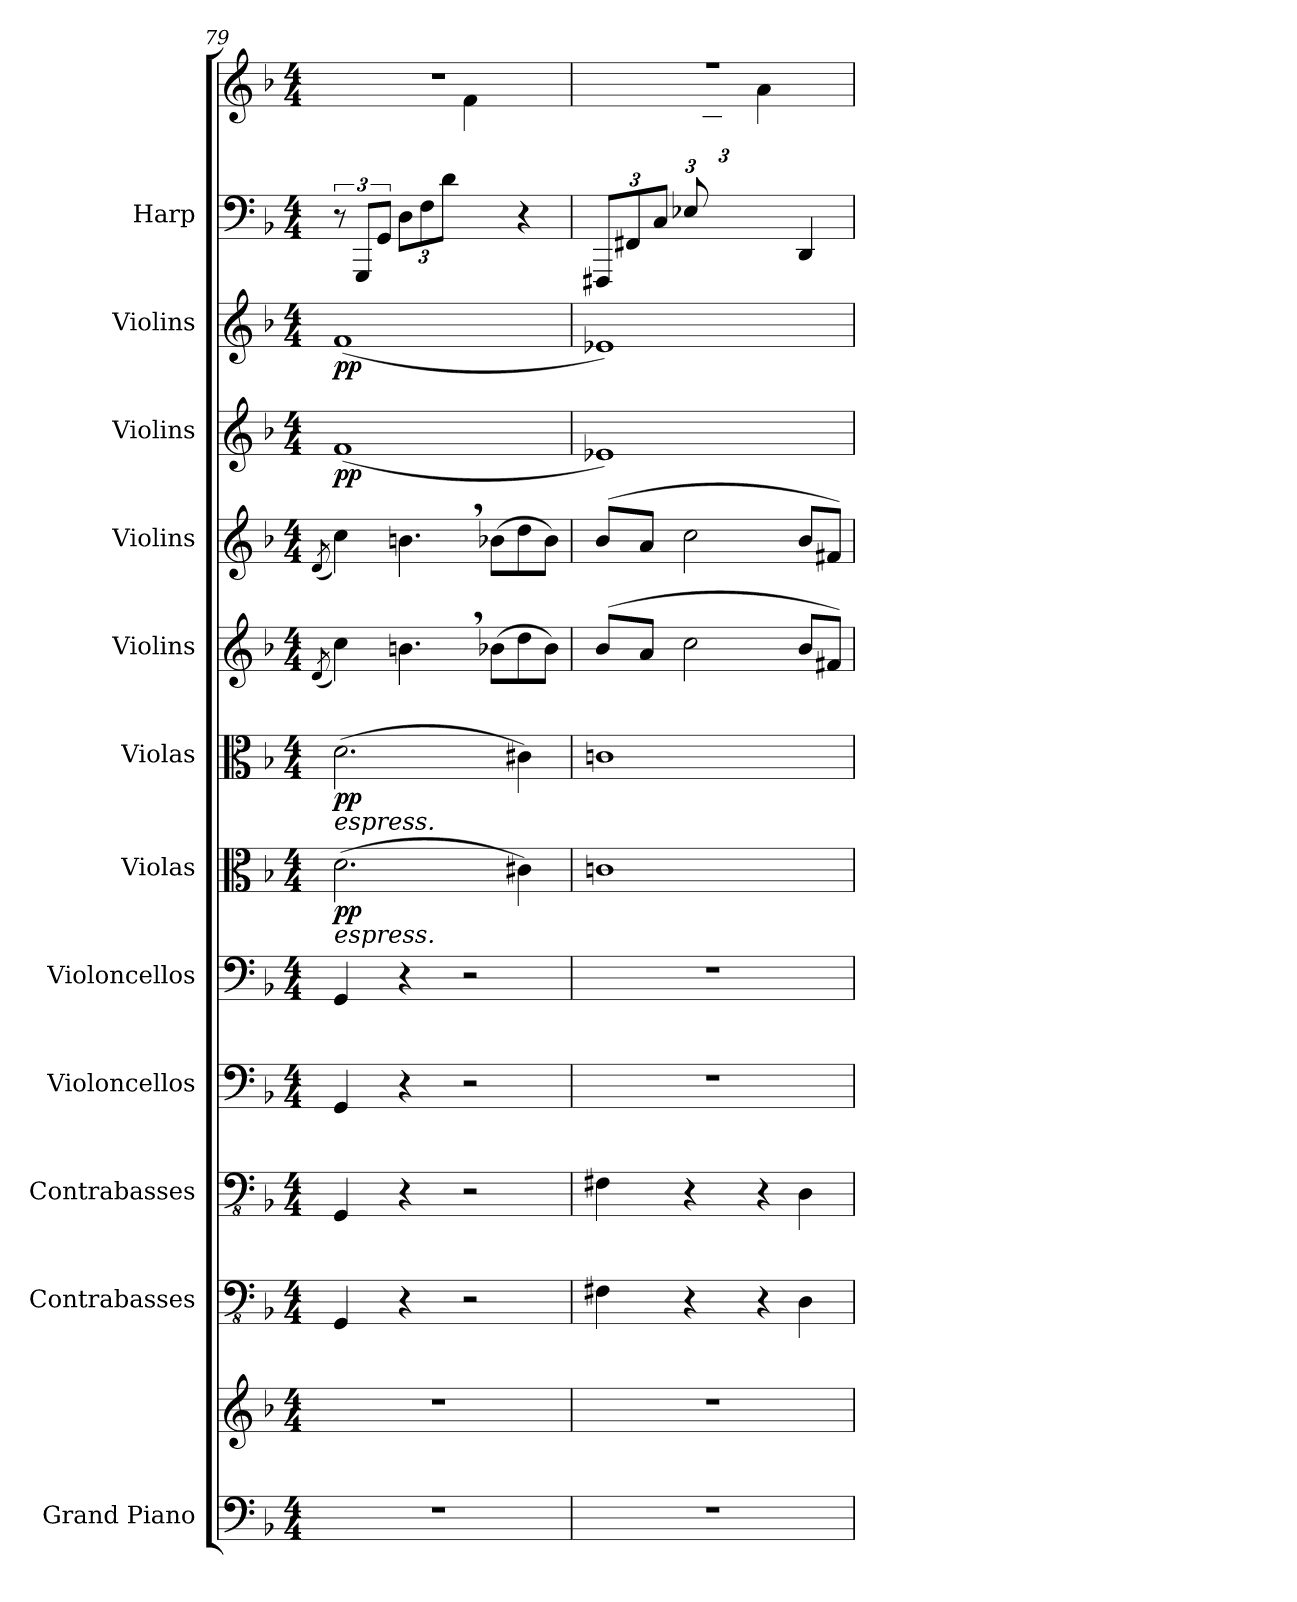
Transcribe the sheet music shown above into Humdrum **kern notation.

**kern	**kern	**kern	**kern	**kern	**kern	**kern	**dynam	**kern	**dynam	**kern	**kern	**kern	**dynam	**kern	**dynam	**kern	**kern
*part12	*part12	*part11	*part10	*part9	*part8	*part7	*part7	*part6	*part6	*part5	*part4	*part3	*part3	*part2	*part2	*part1	*part1
*staff14	*staff13	*staff12	*staff11	*staff10	*staff9	*staff8	*staff8	*staff7	*staff7	*staff6	*staff5	*staff4	*staff4	*staff3	*staff3	*staff2	*staff1
*I"Grand Piano	*	*I"Contrabasses	*I"Contrabasses	*I"Violoncellos	*I"Violoncellos	*I"Violas	*	*I"Violas	*	*I"Violins	*I"Violins	*I"Violins	*	*I"Violins	*	*I"Harp	*
*I'Pno.	*	*I'Cbs.	*I'Cbs.	*I'Vcs.	*I'Vcs.	*I'Vlas.	*	*I'Vlas.	*	*I'Vlns.	*I'Vlns.	*I'Vlns.	*	*I'Vlns.	*	*I'Hrp.	*
*clefF4	*clefG2	*clefFv4	*clefFv4	*clefF4	*clefF4	*clefC3	*	*clefC3	*	*clefG2	*clefG2	*clefG2	*	*clefG2	*	*clefF4	*clefG2
*k[b-]	*k[b-]	*k[b-]	*k[b-]	*k[b-]	*k[b-]	*k[b-]	*	*k[b-]	*	*k[b-]	*k[b-]	*k[b-]	*	*k[b-]	*	*k[b-]	*k[b-]
*M4/4	*M4/4	*M4/4	*M4/4	*M4/4	*M4/4	*M4/4	*	*M4/4	*	*M4/4	*M4/4	*M4/4	*	*M4/4	*	*M4/4	*M4/4
=79	=79	=79	=79	=79	=79	=79	=79	=79	=79	=79	=79	=79	=79	=79	=79	=79	=79
.	.	.	.	.	.	.	.	.	.	(>8qd/	(>8qd/	.	.	.	.	.	.
*	*	*	*	*	*	*	*	*	*	*	*	*	*	*	*	*	*^
!	!	!	!	!	!	!	!	!LO:TX:b:i:t=espress.	!	!	!	!	!	!	!	!	!	!
!	!	!	!	!	!	!LO:TX:b:i:t=espress.	!	!	!	!	!	!	!	!	!	!	!	!
!	!	!	!	!	!	!	!LO:DY:b	!	!LO:DY:b	!	!	!	!LO:DY:b	!	!LO:DY:b	!	!	!
1r	1r	4GGG/	4GGG/	4GG/	4GG/	(2.d\	pp	(2.d\	pp	4cc\)	4cc\)	(1f	pp	(1f	pp	12r	1r	2ryy
.	.	.	.	.	.	.	.	.	.	.	.	.	.	.	.	12GGG/L	.	.
.	.	.	.	.	.	.	.	.	.	.	.	.	.	.	.	12GG/J	.	.
*	*	*	*	*	*	*	*	*	*	*	*	*	*	*	*	*Xbrackettup	*	*
.	.	4r	4r	4r	4r	.	.	.	.	4.bn,\	4.bn,\	.	.	.	.	12D\L	.	.
.	.	.	.	.	.	.	.	.	.	.	.	.	.	.	.	12F\	.	.
.	.	.	.	.	.	.	.	.	.	.	.	.	.	.	.	12d\J	.	.
.	.	2r	2r	2r	2r	.	.	.	.	.	.	.	.	.	.	4ryy	.	4f\
.	.	.	.	.	.	.	.	.	.	(8b-X\L	(8b-X\L	.	.	.	.	.	.	.
.	.	.	.	.	.	4c#X\)	.	4c#X\)	.	8dd\	8dd\	.	.	.	.	4r	.	4ryy
.	.	.	.	.	.	.	.	.	.	8b-\J)	8b-\J)	.	.	.	.	.	.	.
=80	=80	=80	=80	=80	=80	=80	=80	=80	=80	=80	=80	=80	=80	=80	=80	=80	=80	=80
1r	1r	4FF#X\	4FF#X\	1r	1r	1cn	.	1cn	.	(8b-/L	(8b-/L	1e-X)	.	1e-X)	.	12FFF#X/L	1r	3ryy
.	.	.	.	.	.	.	.	.	.	.	.	.	.	.	.	12FF#X/	.	.
.	.	.	.	.	.	.	.	.	.	8a/J	8a/J	.	.	.	.	.	.	.
.	.	.	.	.	.	.	.	.	.	.	.	.	.	.	.	12C/J	.	.
.	.	4r	4r	.	.	.	.	.	.	2cc\	2cc\	.	.	.	.	12E-X/L	.	.
.	.	.	.	.	.	.	.	.	.	.	.	.	.	.	.	12%5ryy	.	12c\
.	.	.	.	.	.	.	.	.	.	.	.	.	.	.	.	.	.	12e-X\J
.	.	4r	4r	.	.	.	.	.	.	.	.	.	.	.	.	.	.	4a\
.	.	4DD\	4DD\	.	.	.	.	.	.	8b-/L	8b-/L	.	.	.	.	4DD/	.	4ryy
.	.	.	.	.	.	.	.	.	.	8f#X/J)	8f#X/J)	.	.	.	.	.	.	.
*	*	*	*	*	*	*	*	*	*	*	*	*	*	*	*	*	*v	*v
=	=	=	=	=	=	=	=	=	=	=	=	=	=	=	=	=	=
*-	*-	*-	*-	*-	*-	*-	*-	*-	*-	*-	*-	*-	*-	*-	*-	*-	*-
